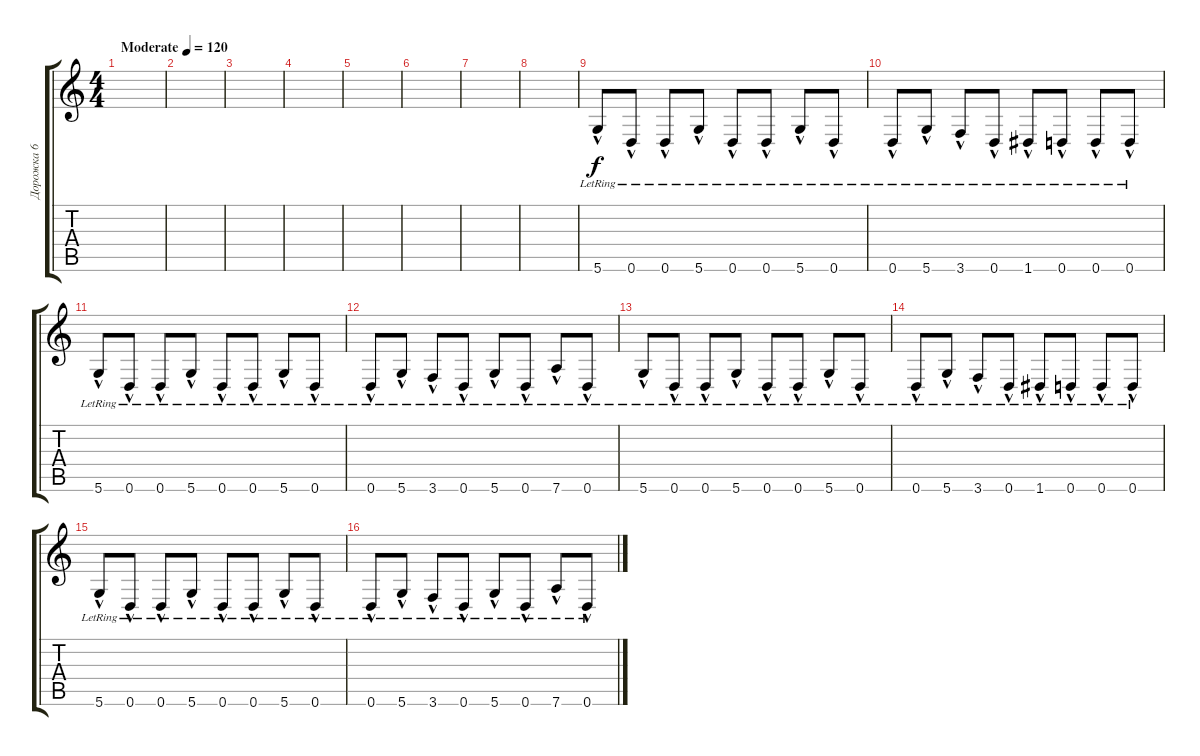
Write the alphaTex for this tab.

\track ("Дорожка 6" "Дорожка 6") {instrument fretlessbass}
\staff {score tabs}
\tuning (E4 B3 G3 D3 A2 D2) {hide}
\ts (4 4)
\tempo (120 "Moderate")
\clef g2
\ks c
|
|
|
|
|
|
|
|
5.6{hac lr}.8 0.6{hac lr}.8 0.6{hac lr}.8 5.6{hac lr}.8 0.6{hac lr}.8 0.6{hac lr}.8 5.6{hac lr}.8 0.6{hac lr}.8 |
0.6{hac lr}.8 5.6{hac lr}.8 3.6{hac lr}.8 0.6{hac lr}.8 1.6{hac lr}.8 0.6{hac lr}.8 0.6{hac lr}.8 0.6{hac lr}.8 |
5.6{hac lr}.8 0.6{hac lr}.8 0.6{hac lr}.8 5.6{hac lr}.8 0.6{hac lr}.8 0.6{hac lr}.8 5.6{hac lr}.8 0.6{hac lr}.8 |
0.6{hac lr}.8 5.6{hac lr}.8 3.6{hac lr}.8 0.6{hac lr}.8 5.6{hac lr}.8 0.6{hac lr}.8 7.6{hac lr}.8 0.6{hac lr}.8 |
5.6{hac lr}.8 0.6{hac lr}.8 0.6{hac lr}.8 5.6{hac lr}.8 0.6{hac lr}.8 0.6{hac lr}.8 5.6{hac lr}.8 0.6{hac lr}.8 |
0.6{hac lr}.8 5.6{hac lr}.8 3.6{hac lr}.8 0.6{hac lr}.8 1.6{hac lr}.8 0.6{hac lr}.8 0.6{hac lr}.8 0.6{hac lr}.8 |
5.6{hac lr}.8 0.6{hac lr}.8 0.6{hac lr}.8 5.6{hac lr}.8 0.6{hac lr}.8 0.6{hac lr}.8 5.6{hac lr}.8 0.6{hac lr}.8 |
0.6{hac lr}.8 5.6{hac lr}.8 3.6{hac lr}.8 0.6{hac lr}.8 5.6{hac lr}.8 0.6{hac lr}.8 7.6{hac lr}.8 0.6{hac lr}.8
